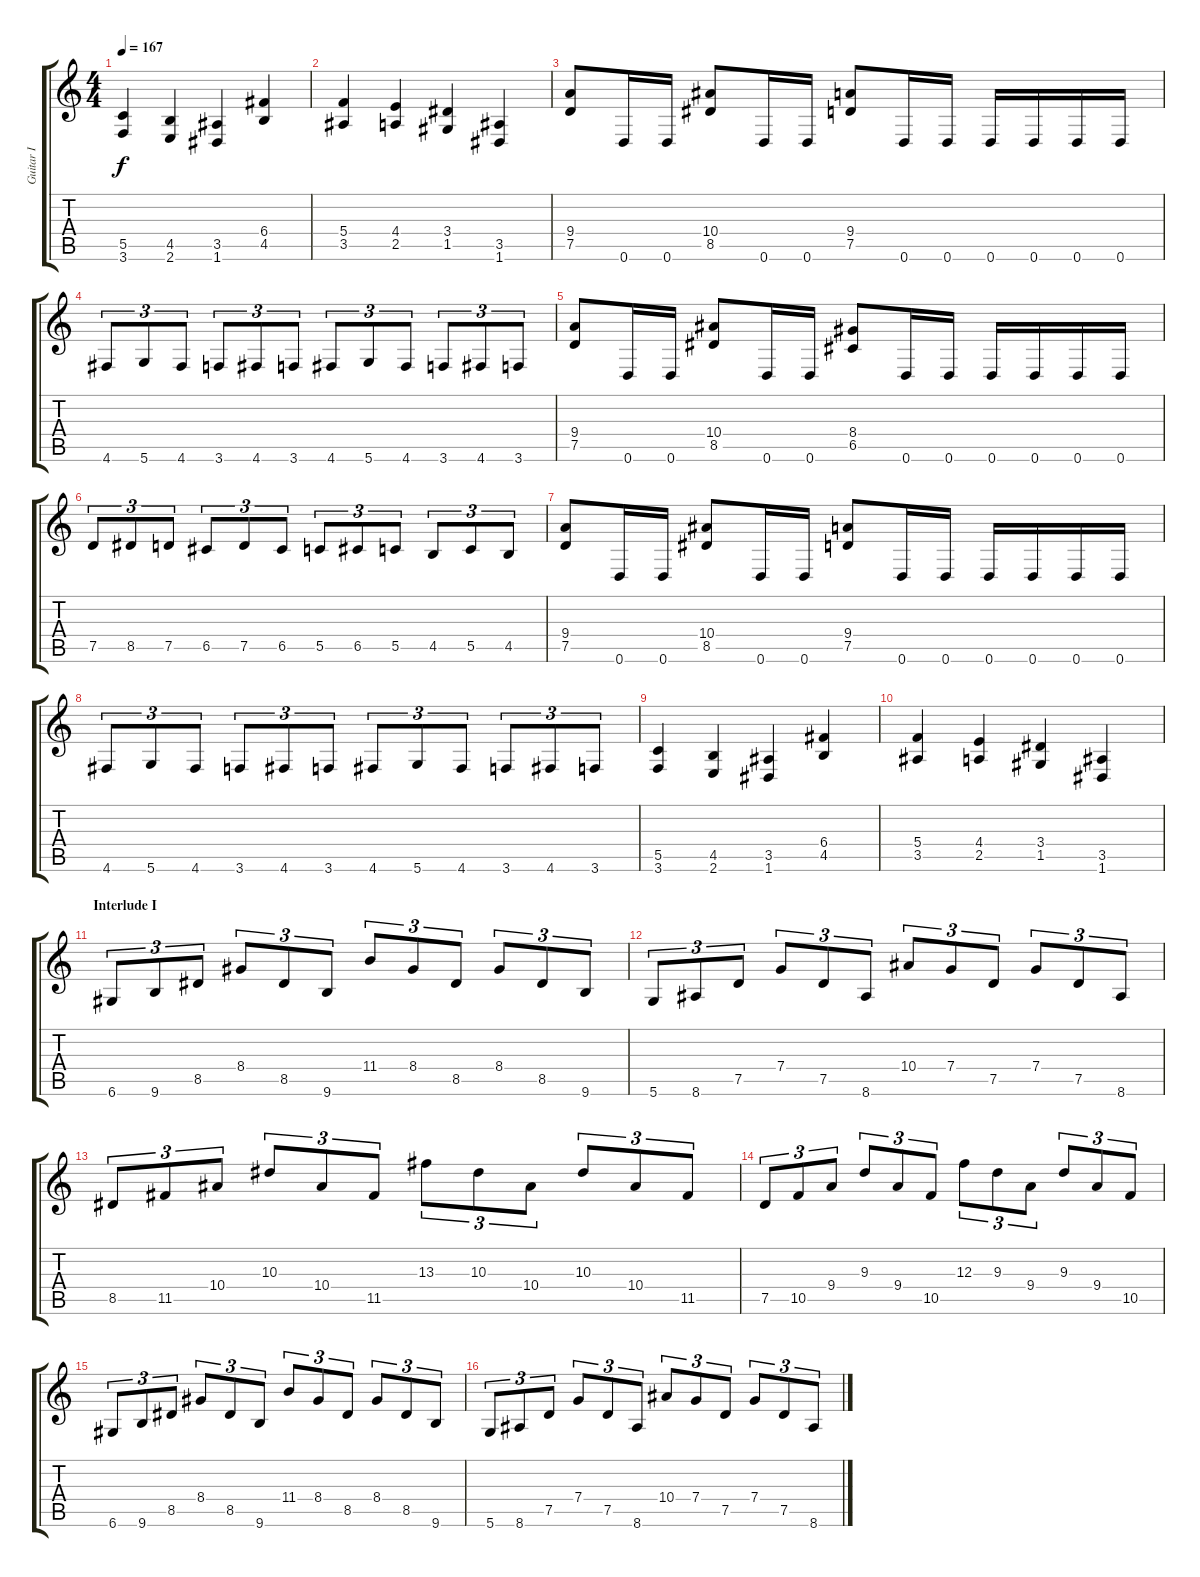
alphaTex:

\track ("Guitar I" "Guitar I") {instrument distortionguitar}
\staff {score tabs}
\tuning (D4 A3 F3 C3 G2 D2) {hide}
\ts (4 4)
\tempo 167
\clef g2
\ks c
(5.5 3.6).4{dy f} (4.5 2.6).4 (3.5 1.6).4 (6.4 4.5).4 |
(5.4 3.5).4 (4.4 2.5).4 (3.4 1.5).4 (3.5 1.6).4 |
(9.4 7.5).8 0.6.16 0.6.16 (10.4 8.5).8 0.6.16 0.6.16 (9.4 7.5).8 0.6.16 0.6.16 0.6.16 0.6.16 0.6.16 0.6.16 |
4.6.8{tu (3 2)} 5.6.8{tu (3 2)} 4.6.8{tu (3 2)} 3.6.8{tu (3 2)} 4.6.8{tu (3 2)} 3.6.8{tu (3 2)} 4.6.8{tu (3 2)} 5.6.8{tu (3 2)} 4.6.8{tu (3 2)} 3.6.8{tu (3 2)} 4.6.8{tu (3 2)} 3.6.8{tu (3 2)} |
(9.4 7.5).8 0.6.16 0.6.16 (10.4 8.5).8 0.6.16 0.6.16 (8.4 6.5).8 0.6.16 0.6.16 0.6.16 0.6.16 0.6.16 0.6.16 |
7.5.8{tu (3 2)} 8.5.8{tu (3 2)} 7.5.8{tu (3 2)} 6.5.8{tu (3 2)} 7.5.8{tu (3 2)} 6.5.8{tu (3 2)} 5.5.8{tu (3 2)} 6.5.8{tu (3 2)} 5.5.8{tu (3 2)} 4.5.8{tu (3 2)} 5.5.8{tu (3 2)} 4.5.8{tu (3 2)} |
(9.4 7.5).8 0.6.16 0.6.16 (10.4 8.5).8 0.6.16 0.6.16 (9.4 7.5).8 0.6.16 0.6.16 0.6.16 0.6.16 0.6.16 0.6.16 |
4.6.8{tu (3 2)} 5.6.8{tu (3 2)} 4.6.8{tu (3 2)} 3.6.8{tu (3 2)} 4.6.8{tu (3 2)} 3.6.8{tu (3 2)} 4.6.8{tu (3 2)} 5.6.8{tu (3 2)} 4.6.8{tu (3 2)} 3.6.8{tu (3 2)} 4.6.8{tu (3 2)} 3.6.8{tu (3 2)} |
(5.5 3.6).4 (4.5 2.6).4 (3.5 1.6).4 (6.4 4.5).4 |
(5.4 3.5).4 (4.4 2.5).4 (3.4 1.5).4 (3.5 1.6).4 |
\section ("" "Interlude I")
6.6.8{tu (3 2) volume 16} 9.6.8{tu (3 2)} 8.5.8{tu (3 2)} 8.4.8{tu (3 2)} 8.5.8{tu (3 2)} 9.6.8{tu (3 2)} 11.4.8{tu (3 2)} 8.4.8{tu (3 2)} 8.5.8{tu (3 2)} 8.4.8{tu (3 2)} 8.5.8{tu (3 2)} 9.6.8{tu (3 2)} |
5.6.8{tu (3 2)} 8.6.8{tu (3 2)} 7.5.8{tu (3 2)} 7.4.8{tu (3 2)} 7.5.8{tu (3 2)} 8.6.8{tu (3 2)} 10.4.8{tu (3 2)} 7.4.8{tu (3 2)} 7.5.8{tu (3 2)} 7.4.8{tu (3 2)} 7.5.8{tu (3 2)} 8.6.8{tu (3 2)} |
8.5.8{tu (3 2)} 11.5.8{tu (3 2)} 10.4.8{tu (3 2)} 10.3.8{tu (3 2)} 10.4.8{tu (3 2)} 11.5.8{tu (3 2)} 13.3.8{tu (3 2)} 10.3.8{tu (3 2)} 10.4.8{tu (3 2)} 10.3.8{tu (3 2)} 10.4.8{tu (3 2)} 11.5.8{tu (3 2)} |
7.5.8{tu (3 2)} 10.5.8{tu (3 2)} 9.4.8{tu (3 2)} 9.3.8{tu (3 2)} 9.4.8{tu (3 2)} 10.5.8{tu (3 2)} 12.3.8{tu (3 2)} 9.3.8{tu (3 2)} 9.4.8{tu (3 2)} 9.3.8{tu (3 2)} 9.4.8{tu (3 2)} 10.5.8{tu (3 2)} |
6.6.8{tu (3 2)} 9.6.8{tu (3 2)} 8.5.8{tu (3 2)} 8.4.8{tu (3 2)} 8.5.8{tu (3 2)} 9.6.8{tu (3 2)} 11.4.8{tu (3 2)} 8.4.8{tu (3 2)} 8.5.8{tu (3 2)} 8.4.8{tu (3 2)} 8.5.8{tu (3 2)} 9.6.8{tu (3 2)} |
5.6.8{tu (3 2)} 8.6.8{tu (3 2)} 7.5.8{tu (3 2)} 7.4.8{tu (3 2)} 7.5.8{tu (3 2)} 8.6.8{tu (3 2)} 10.4.8{tu (3 2)} 7.4.8{tu (3 2)} 7.5.8{tu (3 2)} 7.4.8{tu (3 2)} 7.5.8{tu (3 2)} 8.6.8{tu (3 2)}
